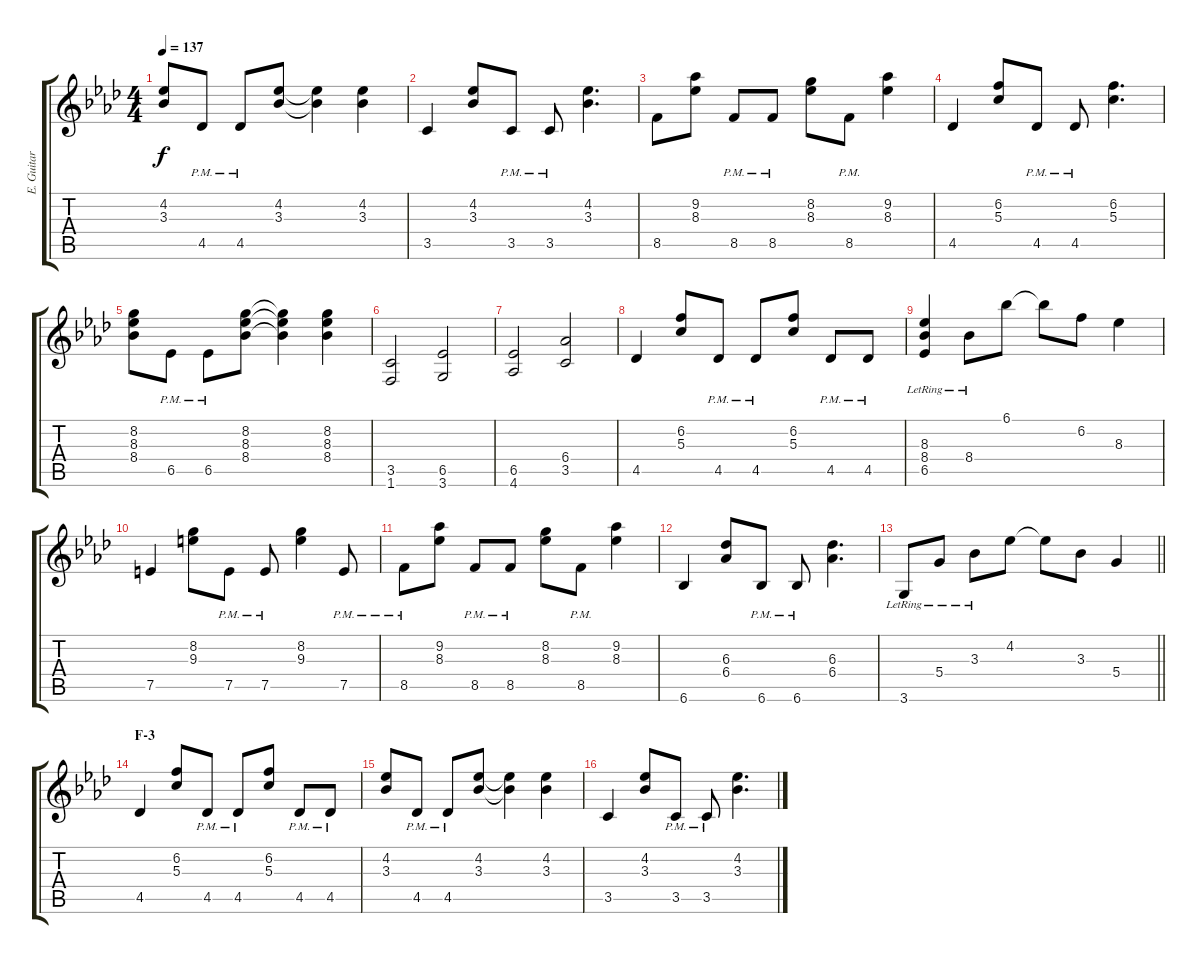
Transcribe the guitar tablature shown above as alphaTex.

\track ("E. Guitar II" "E. Guitar ") {instrument overdrivenguitar}
\staff {score tabs}
\tuning (E4 B3 G3 D3 A2 E2) {hide}
\ts (4 4)
\tempo 137
\clef g2
\ks ab
(4.2 3.3).8{dy f} 4.5{pm}.8 4.5{pm}.8 (4.2 3.3).8 (4.2{t} 3.3{t}).4 (4.2 3.3).4 |
3.5.4 (4.2 3.3).8 3.5{pm}.8 3.5{pm}.8 (4.2 3.3).4{d} |
8.5.8 (9.2 8.3).8 8.5{pm}.8 8.5{pm}.8 (8.2 8.3).8 8.5{pm}.8 (9.2 8.3).4 |
4.5.4 (6.2 5.3).8 4.5{pm}.8 4.5{pm}.8 (6.2 5.3).4{d} |
(8.2 8.3 8.4).8 6.5{pm}.8 6.5{pm}.8 (8.2 8.3 8.4).8 (8.2{t} 8.3{t} 8.4{t}).4 (8.2 8.3 8.4).4 |
(3.5 1.6).2 (6.5 3.6).2 |
(6.5 4.6).2 (6.4 3.5).2 |
4.5.4 (6.2 5.3).8 4.5{pm}.8 4.5{pm}.8 (6.2 5.3).8 4.5{pm}.8 4.5{pm}.8 |
(8.3{lr} 8.4{lr} 6.5{lr}).4 8.4{lr}.8 6.1.8 6.1{t}.8 6.2.8 8.3.4 |
7.5.4 (8.2 9.3).8 7.5{pm}.8 7.5{pm}.8 (8.2 9.3).4 7.5{pm}.8 |
8.5{pm}.8 (9.2 8.3).8 8.5{pm}.8 8.5{pm}.8 (8.2 8.3).8 8.5{pm}.8 (9.2 8.3).4 |
6.6.4 (6.3 6.4).8 6.6{pm}.8 6.6{pm}.8 (6.3 6.4).4{d} |
\barLineRight lightlight
3.6{lr}.8 5.4{lr}.8 3.3{lr}.8 4.2.8 4.2{t}.8 3.3.8 5.4.4 |
\section ("" "F-3")
4.5.4 (6.2 5.3).8 4.5{pm}.8 4.5{pm}.8 (6.2 5.3).8 4.5{pm}.8 4.5{pm}.8 |
(4.2 3.3).8 4.5{pm}.8 4.5{pm}.8 (4.2 3.3).8 (4.2{t} 3.3{t}).4 (4.2 3.3).4 |
3.5.4 (4.2 3.3).8 3.5{pm}.8 3.5{pm}.8 (4.2 3.3).4{d}
